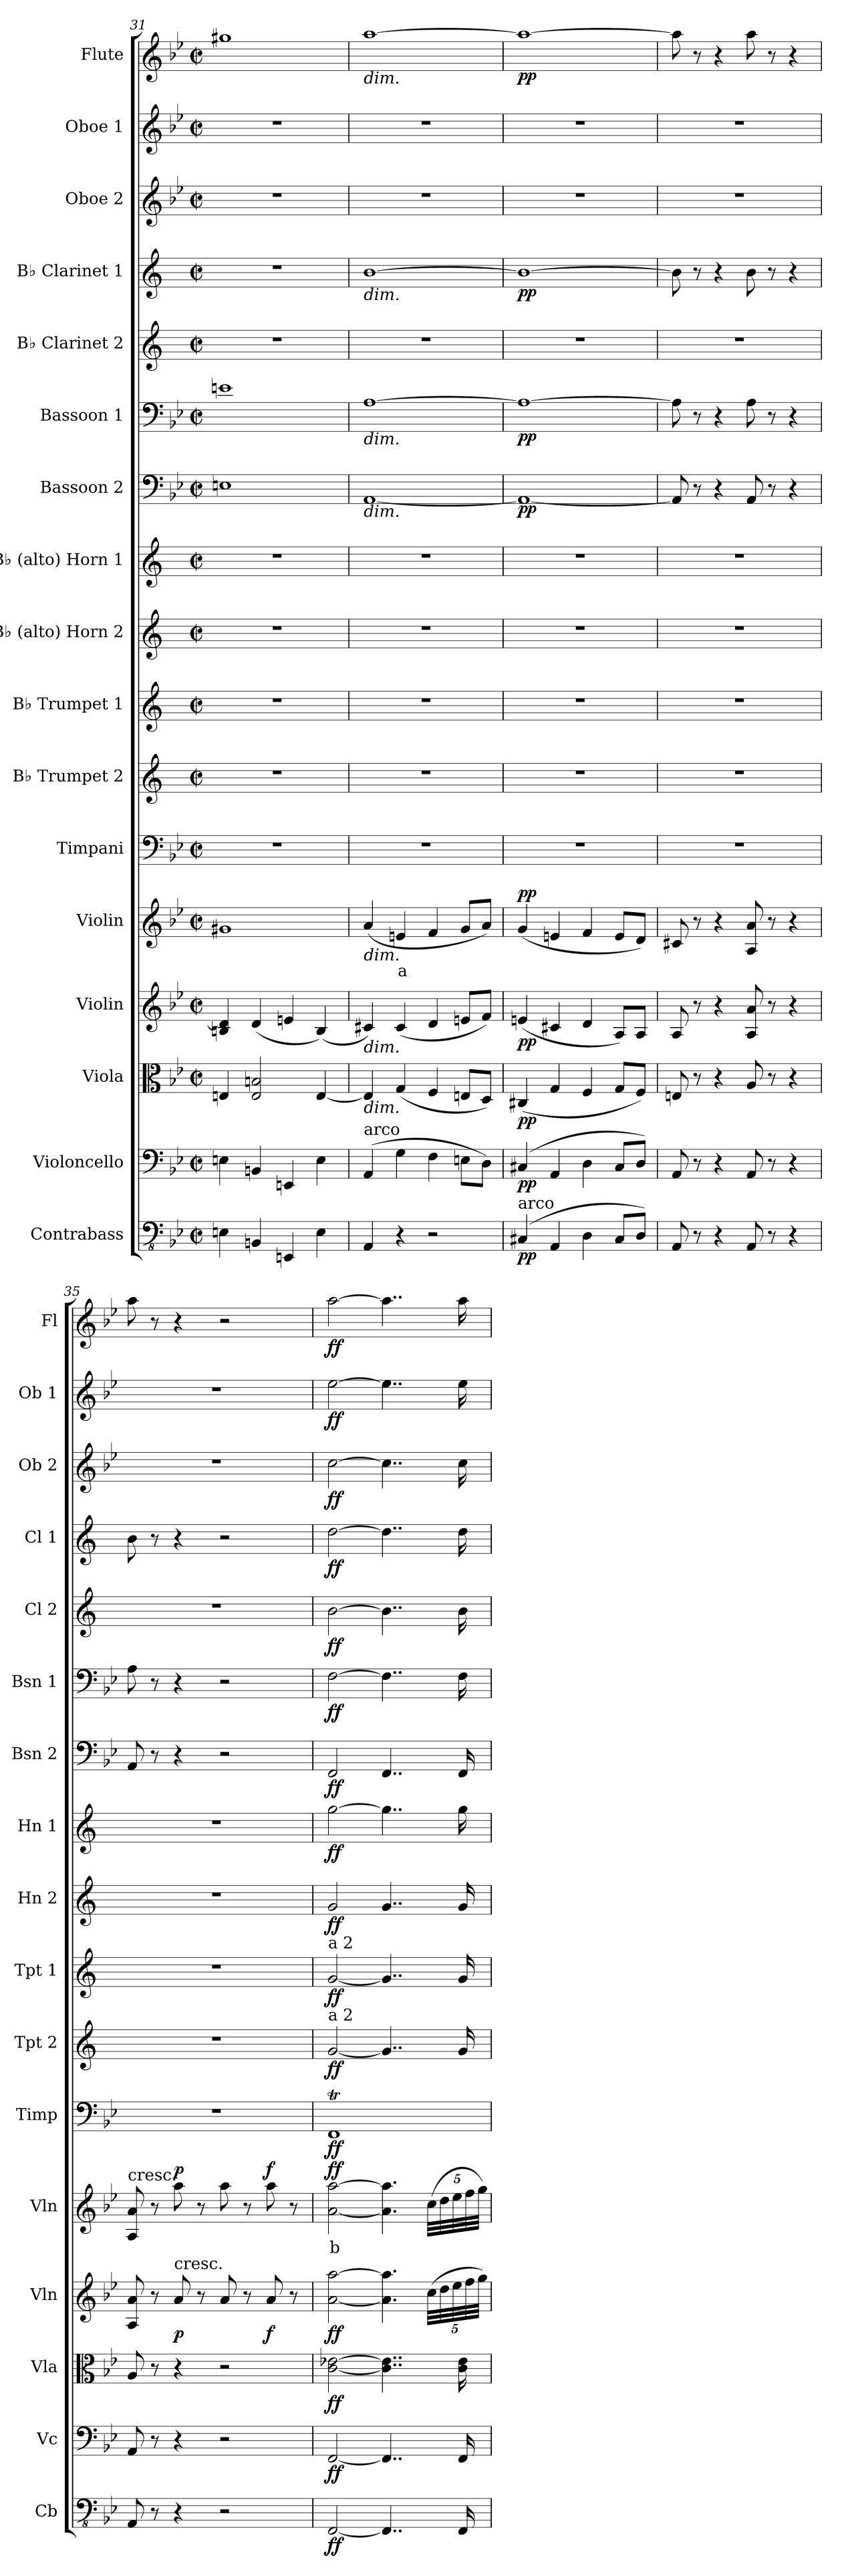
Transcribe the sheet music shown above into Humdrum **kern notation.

**kern	**dynam	**kern	**dynam	**kern	**dynam	**kern	**dynam	**kern	**text	**dynam	**kern	**dynam	**kern	**dynam	**kern	**dynam	**kern	**dynam	**kern	**dynam	**kern	**dynam	**kern	**dynam	**kern	**dynam	**kern	**dynam	**kern	**dynam	**kern	**dynam	**kern	**dynam
*part17	*part17	*part16	*part16	*part15	*part15	*part14	*part14	*part13	*part13	*part13	*part12	*part12	*part11	*part11	*part10	*part10	*part9	*part9	*part8	*part8	*part7	*part7	*part6	*part6	*part5	*part5	*part4	*part4	*part3	*part3	*part2	*part2	*part1	*part1
*staff17	*staff17	*staff16	*staff16	*staff15	*staff15	*staff14	*staff14	*staff13	*staff13	*staff13	*staff12	*staff12	*staff11	*staff11	*staff10	*staff10	*staff9	*staff9	*staff8	*staff8	*staff7	*staff7	*staff6	*staff6	*staff5	*staff5	*staff4	*staff4	*staff3	*staff3	*staff2	*staff2	*staff1	*staff1
*I"Contrabass	*	*I"Violoncello	*	*I"Viola	*	*I"Violin	*	*I"Violin	*	*	*I"Timpani	*	*I"B♭ Trumpet 2	*	*I"B♭ Trumpet 1	*	*I"B♭ (alto) Horn 2	*	*I"B♭ (alto) Horn 1	*	*I"Bassoon 2	*	*I"Bassoon 1	*	*I"B♭ Clarinet 2	*	*I"B♭ Clarinet 1	*	*I"Oboe 2	*	*I"Oboe 1	*	*I"Flute	*
*I'Cb	*	*I'Vc	*	*I'Vla	*	*I'Vln	*	*I'Vln	*	*	*I'Timp	*	*I'Tpt 2	*	*I'Tpt 1	*	*I'Hn 2	*	*I'Hn 1	*	*I'Bsn 2	*	*I'Bsn 1	*	*I'Cl 2	*	*I'Cl 1	*	*I'Ob 2	*	*I'Ob 1	*	*I'Fl	*
*clefFv4	*	*clefF4	*	*clefC3	*	*clefG2	*	*clefG2	*	*	*clefF4	*	*clefG2	*	*clefG2	*	*clefG2	*	*clefG2	*	*clefF4	*	*clefF4	*	*clefG2	*	*clefG2	*	*clefG2	*	*clefG2	*	*clefG2	*
*	*	*	*	*	*	*	*	*	*	*	*	*	*ITrd1c2	*	*ITrd1c2	*	*ITrd1c2	*	*ITrd1c2	*	*	*	*	*	*ITrd1c2	*	*ITrd1c2	*	*	*	*	*	*	*
*k[b-e-]	*	*k[b-e-]	*	*k[b-e-]	*	*k[b-e-]	*	*k[b-e-]	*	*	*k[b-e-]	*	*k[b-e-]	*	*k[b-e-]	*	*k[b-e-]	*	*k[b-e-]	*	*k[b-e-]	*	*k[b-e-]	*	*k[b-e-]	*	*k[b-e-]	*	*k[b-e-]	*	*k[b-e-]	*	*k[b-e-]	*
*M2/2	*	*M2/2	*	*M2/2	*	*M2/2	*	*M2/2	*	*	*M2/2	*	*M2/2	*	*M2/2	*	*M2/2	*	*M2/2	*	*M2/2	*	*M2/2	*	*M2/2	*	*M2/2	*	*M2/2	*	*M2/2	*	*M2/2	*
*met(c|)	*	*met(c|)	*	*met(c|)	*	*met(c|)	*	*met(c|)	*	*	*met(c|)	*	*met(c|)	*	*met(c|)	*	*met(c|)	*	*met(c|)	*	*met(c|)	*	*met(c|)	*	*met(c|)	*	*met(c|)	*	*met(c|)	*	*met(c|)	*	*met(c|)	*
=31	=31	=31	=31	=31	=31	=31	=31	=31	=31	=31	=31	=31	=31	=31	=31	=31	=31	=31	=31	=31	=31	=31	=31	=31	=31	=31	=31	=31	=31	=31	=31	=31	=31	=31
4EEn\	.	4En\	.	4En/	.	4Bn/ 4d/]	.	1g#X	.	.	1r	.	1r	.	1r	.	1r	.	1r	.	1En	.	1en	.	1r	.	1r	.	1r	.	1r	.	1gg#X	.
4BBBn/	.	4BBn/	.	2E/ 2Bn/	.	(<4d/	.	.	.	.	.	.	.	.	.	.	.	.	.	.	.	.	.	.	.	.	.	.	.	.	.	.	.	.
4EEEn/	.	4EEn/	.	.	.	4en/	.	.	.	.	.	.	.	.	.	.	.	.	.	.	.	.	.	.	.	.	.	.	.	.	.	.	.	.
4EE\	.	4E\	.	[4E/	.	(<4B/)	.	.	.	.	.	.	.	.	.	.	.	.	.	.	.	.	.	.	.	.	.	.	.	.	.	.	.	.
=32	=32	=32	=32	=32	=32	=32	=32	=32	=32	=32	=32	=32	=32	=32	=32	=32	=32	=32	=32	=32	=32	=32	=32	=32	=32	=32	=32	=32	=32	=32	=32	=32	=32	=32
!	!	!	!	!	!	!	!	!	!	!	!	!	!	!	!	!	!	!	!	!	!	!	!	!	!	!	!	!	!	!	!	!	!LO:TX:b:i:t=dim.	!
!	!	!	!	!	!	!	!	!	!	!	!	!	!	!	!	!	!	!	!	!	!	!	!	!	!	!	!LO:TX:b:i:t=dim.	!	!	!	!	!	!	!
!	!	!	!	!	!	!	!	!	!	!	!	!	!	!	!	!	!	!	!	!	!	!	!LO:TX:b:i:t=dim.	!	!	!	!	!	!	!	!	!	!	!
!	!	!	!	!	!	!	!	!	!	!	!	!	!	!	!	!	!	!	!	!	!LO:TX:b:i:t=dim.	!	!	!	!	!	!	!	!	!	!	!	!	!
!	!	!	!	!	!	!	!	!LO:TX:b:i:t=dim.	!	!	!	!	!	!	!	!	!	!	!	!	!	!	!	!	!	!	!	!	!	!	!	!	!	!
!	!	!	!	!	!	!LO:TX:b:i:t=dim.	!	!	!	!	!	!	!	!	!	!	!	!	!	!	!	!	!	!	!	!	!	!	!	!	!	!	!	!
!	!	!	!	!LO:TX:b:i:t=dim.	!	!	!	!	!	!	!	!	!	!	!	!	!	!	!	!	!	!	!	!	!	!	!	!	!	!	!	!	!	!
!	!	!LO:TX:a:t=arco	!	!	!	!	!	!	!	!	!	!	!	!	!	!	!	!	!	!	!	!	!	!	!	!	!	!	!	!	!	!	!	!
4AAA/	.	(>4AA/	.	4E/]	.	4c#X/)	.	(<4a/	.	.	1r	.	1r	.	1r	.	1r	.	1r	.	[1AA	.	[1A	.	1r	.	[1a	.	1r	.	1r	.	[1aa	.
!	!	!	!	!	!	!	!	!	!LO:LY:b:color=#FF0000	!	!	!	!	!	!	!	!	!	!	!	!	!	!	!	!	!	!	!	!	!	!	!	!	!
4r	.	4G\	.	(<4G/	.	(<4c#/	.	4en/	a	.	.	.	.	.	.	.	.	.	.	.	.	.	.	.	.	.	.	.	.	.	.	.	.	.
2r	.	4F\	.	4F/	.	4d/	.	4f/	.	.	.	.	.	.	.	.	.	.	.	.	.	.	.	.	.	.	.	.	.	.	.	.	.	.
.	.	8En\L	.	8En/L	.	8en/L	.	8g/L	.	.	.	.	.	.	.	.	.	.	.	.	.	.	.	.	.	.	.	.	.	.	.	.	.	.
.	.	8D\J)	.	8D/J)	.	8f/J)	.	8a/J)	.	.	.	.	.	.	.	.	.	.	.	.	.	.	.	.	.	.	.	.	.	.	.	.	.	.
=33	=33	=33	=33	=33	=33	=33	=33	=33	=33	=33	=33	=33	=33	=33	=33	=33	=33	=33	=33	=33	=33	=33	=33	=33	=33	=33	=33	=33	=33	=33	=33	=33	=33	=33
!LO:TX:a:t=arco	!	!	!	!	!	!	!	!	!	!	!	!	!	!	!	!	!	!	!	!	!	!	!	!	!	!	!	!	!	!	!	!	!	!
!	!LO:DY:b	!	!LO:DY:b	!	!LO:DY:b	!	!LO:DY:b	!	!	!LO:DY:b	!	!	!	!	!	!	!	!	!	!	!	!LO:DY:b	!	!LO:DY:b	!	!	!	!LO:DY:b	!	!	!	!	!	!LO:DY:b
(>4CC#X/	pp	(>4C#X/	pp	(<4C#X/	pp	(<4en/	pp	(<4g/	.	pp	1r	.	1r	.	1r	.	1r	.	1r	.	1AA_	pp	1A_	pp	1r	.	1a_	pp	1r	.	1r	.	1aa_	pp
4AAA/	.	4AA/	.	4G/	.	4c#X/	.	4en/	.	.	.	.	.	.	.	.	.	.	.	.	.	.	.	.	.	.	.	.	.	.	.	.	.	.
4DD\	.	4D\	.	4F/	.	4d/	.	4f/	.	.	.	.	.	.	.	.	.	.	.	.	.	.	.	.	.	.	.	.	.	.	.	.	.	.
8CC#/L	.	8C#/L	.	8G/L	.	8A/L)	.	8e/L	.	.	.	.	.	.	.	.	.	.	.	.	.	.	.	.	.	.	.	.	.	.	.	.	.	.
8DD/J)	.	8D/J)	.	8F/J)	.	8A/J	.	8d/J)	.	.	.	.	.	.	.	.	.	.	.	.	.	.	.	.	.	.	.	.	.	.	.	.	.	.
!!LO:PB:g=z
=34	=34	=34	=34	=34	=34	=34	=34	=34	=34	=34	=34	=34	=34	=34	=34	=34	=34	=34	=34	=34	=34	=34	=34	=34	=34	=34	=34	=34	=34	=34	=34	=34	=34	=34
8AAA/	.	8AA/	.	8En/	.	8A/	.	8c#X/	.	.	1r	.	1r	.	1r	.	1r	.	1r	.	8AA/]	.	8A\]	.	1r	.	8a\]	.	1r	.	1r	.	8aa\]	.
8r	.	8r	.	8r	.	8r	.	8r	.	.	.	.	.	.	.	.	.	.	.	.	8r	.	8r	.	.	.	8r	.	.	.	.	.	8r	.
4r	.	4r	.	4r	.	4r	.	4r	.	.	.	.	.	.	.	.	.	.	.	.	4r	.	4r	.	.	.	4r	.	.	.	.	.	4r	.
8AAA/	.	8AA/	.	8A/	.	8A/ 8a/	.	8A/ 8a/	.	.	.	.	.	.	.	.	.	.	.	.	8AA/	.	8A\	.	.	.	8a\	.	.	.	.	.	8aa\	.
8r	.	8r	.	8r	.	8r	.	8r	.	.	.	.	.	.	.	.	.	.	.	.	8r	.	8r	.	.	.	8r	.	.	.	.	.	8r	.
4r	.	4r	.	4r	.	4r	.	4r	.	.	.	.	.	.	.	.	.	.	.	.	4r	.	4r	.	.	.	4r	.	.	.	.	.	4r	.
=35	=35	=35	=35	=35	=35	=35	=35	=35	=35	=35	=35	=35	=35	=35	=35	=35	=35	=35	=35	=35	=35	=35	=35	=35	=35	=35	=35	=35	=35	=35	=35	=35	=35	=35
!	!	!	!	!	!	!	!	!LO:TX:a:t=cresc.	!	!	!	!	!	!	!	!	!	!	!	!	!	!	!	!	!	!	!	!	!	!	!	!	!	!
8AAA/	.	8AA/	.	8A/	.	8A/ 8a/	.	8A/ 8a/	.	.	1r	.	1r	.	1r	.	1r	.	1r	.	8AA/	.	8A\	.	1r	.	8a\	.	1r	.	1r	.	8aa\	.
8r	.	8r	.	8r	.	8r	.	8r	.	.	.	.	.	.	.	.	.	.	.	.	8r	.	8r	.	.	.	8r	.	.	.	.	.	8r	.
!	!	!	!	!	!	!LO:TX:a:t=cresc.	!	!	!	!	!	!	!	!	!	!	!	!	!	!	!	!	!	!	!	!	!	!	!	!	!	!	!	!
!	!	!	!	!	!	!	!LO:DY:b	!	!	!LO:DY:b	!	!	!	!	!	!	!	!	!	!	!	!	!	!	!	!	!	!	!	!	!	!	!	!
4r	.	4r	.	4r	.	8a/	p	8aa\	.	p	.	.	.	.	.	.	.	.	.	.	4r	.	4r	.	.	.	4r	.	.	.	.	.	4r	.
.	.	.	.	.	.	8r	.	8r	.	.	.	.	.	.	.	.	.	.	.	.	.	.	.	.	.	.	.	.	.	.	.	.	.	.
2r	.	2r	.	2r	.	8a/	.	8aa\	.	.	.	.	.	.	.	.	.	.	.	.	2r	.	2r	.	.	.	2r	.	.	.	.	.	2r	.
.	.	.	.	.	.	8r	.	8r	.	.	.	.	.	.	.	.	.	.	.	.	.	.	.	.	.	.	.	.	.	.	.	.	.	.
!	!	!	!	!	!	!	!LO:DY:b	!	!	!LO:DY:b	!	!	!	!	!	!	!	!	!	!	!	!	!	!	!	!	!	!	!	!	!	!	!	!
.	.	.	.	.	.	8a/	f	8aa\	.	f	.	.	.	.	.	.	.	.	.	.	.	.	.	.	.	.	.	.	.	.	.	.	.	.
.	.	.	.	.	.	8r	.	8r	.	.	.	.	.	.	.	.	.	.	.	.	.	.	.	.	.	.	.	.	.	.	.	.	.	.
=36	=36	=36	=36	=36	=36	=36	=36	=36	=36	=36	=36	=36	=36	=36	=36	=36	=36	=36	=36	=36	=36	=36	=36	=36	=36	=36	=36	=36	=36	=36	=36	=36	=36	=36
!	!	!	!	!	!	!	!	!	!	!	!	!	!	!	!LO:TX:a:t=a 2	!	!	!	!	!	!	!	!	!	!	!	!	!	!	!	!	!	!	!
!	!	!	!	!	!	!	!	!	!	!	!	!	!LO:TX:a:t=a 2	!	!	!	!	!	!	!	!	!	!	!	!	!	!	!	!	!	!	!	!	!
!	!LO:DY:b	!	!LO:DY:b	!	!LO:DY:b	!	!LO:DY:b	!	!LO:LY:b:color=#FF0000	!LO:DY:b	!	!LO:DY:b	!	!LO:DY:b	!	!LO:DY:b	!	!LO:DY:b	!	!LO:DY:b	!	!LO:DY:b	!	!LO:DY:b	!	!LO:DY:b	!	!LO:DY:b	!	!LO:DY:b	!	!LO:DY:b	!	!LO:DY:b
[2FFF/	ff	[2FF/	ff	[2c\ [2e-X\	ff	[2a\ [2aa\	ff	[2a\ [2aa\	b	ff	1FFT	ff	[2f/	ff	[2f/	ff	2f/	ff	[2ff\	ff	2FF/	ff	[2F\	ff	[2a\	ff	[2cc\	ff	[2cc\	ff	[2ee-\	ff	[2aa\	ff
4..FFF/]	.	4..FF/]	.	4..c\] 4..e-\]	.	4.a\] 4.aa\]	.	4.a\] 4.aa\]	.	.	.	.	4..f/]	.	4..f/]	.	4..f/	.	4..ff\]	.	4..FF/	.	4..F\]	.	4..a\]	.	4..cc\]	.	4..cc\]	.	4..ee-\]	.	4..aa\]	.
*	*	*	*	*	*	*Xbrackettup	*	*Xbrackettup	*	*	*	*	*	*	*	*	*	*	*	*	*	*	*	*	*	*	*	*	*	*	*	*	*	*
.	.	.	.	.	.	(>40cc\LLL	.	(>40cc\LLL	.	.	.	.	.	.	.	.	.	.	.	.	.	.	.	.	.	.	.	.	.	.	.	.	.	.
.	.	.	.	.	.	40dd\	.	40dd\	.	.	.	.	.	.	.	.	.	.	.	.	.	.	.	.	.	.	.	.	.	.	.	.	.	.
.	.	.	.	.	.	40ee-\	.	40ee-\	.	.	.	.	.	.	.	.	.	.	.	.	.	.	.	.	.	.	.	.	.	.	.	.	.	.
16FFF/	.	16FF/	.	16c\ 16e-\	.	.	.	.	.	.	.	.	16f/	.	16f/	.	16f/	.	16ff\	.	16FF/	.	16F\	.	16a\	.	16cc\	.	16cc\	.	16ee-\	.	16aa\	.
.	.	.	.	.	.	40ff\	.	40ff\	.	.	.	.	.	.	.	.	.	.	.	.	.	.	.	.	.	.	.	.	.	.	.	.	.	.
.	.	.	.	.	.	40gg\JJJ)	.	40gg\JJJ)	.	.	.	.	.	.	.	.	.	.	.	.	.	.	.	.	.	.	.	.	.	.	.	.	.	.
=	=	=	=	=	=	=	=	=	=	=	=	=	=	=	=	=	=	=	=	=	=	=	=	=	=	=	=	=	=	=	=	=	=	=
*-	*-	*-	*-	*-	*-	*-	*-	*-	*-	*-	*-	*-	*-	*-	*-	*-	*-	*-	*-	*-	*-	*-	*-	*-	*-	*-	*-	*-	*-	*-	*-	*-	*-	*-
